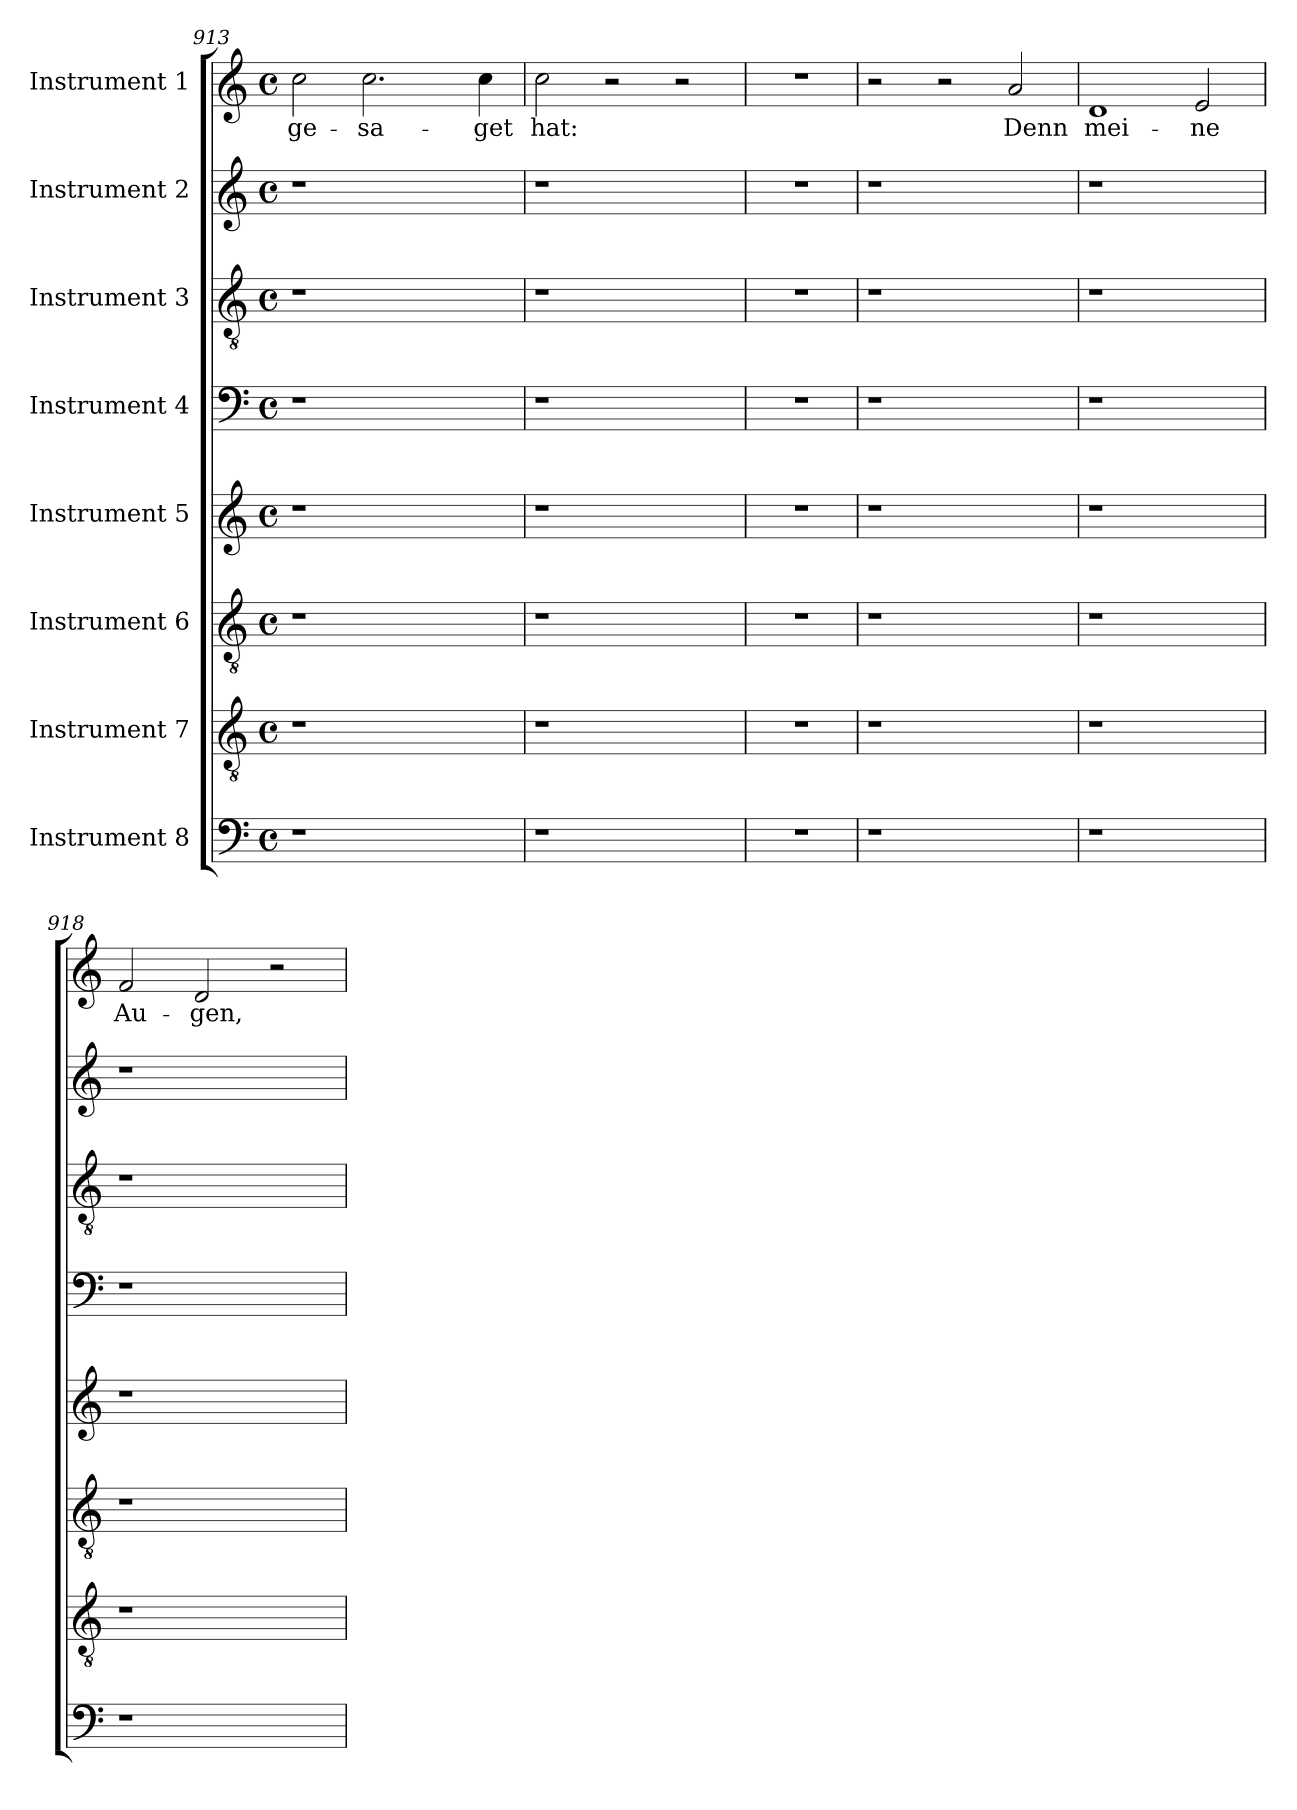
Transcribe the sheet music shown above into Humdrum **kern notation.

**kern	**kern	**kern	**kern	**kern	**kern	**kern	**kern	**text
*part8	*part7	*part6	*part5	*part4	*part3	*part2	*part1	*part1
*staff8	*staff7	*staff6	*staff5	*staff4	*staff3	*staff2	*staff1	*staff1
*I"Instrument 8	*I"Instrument 7	*I"Instrument 6	*I"Instrument 5	*I"Instrument 4	*I"Instrument 3	*I"Instrument 2	*I"Instrument 1	*
!!LO:LB:g=z
*clefF4	*clefGv2	*clefGv2	*clefG2	*clefF4	*clefGv2	*clefG2	*clefG2	*
*M4/4	*M4/4	*M4/4	*M4/4	*M4/4	*M4/4	*M4/4	*M4/4	*
*met(c)	*met(c)	*met(c)	*met(c)	*met(c)	*met(c)	*met(c)	*met(c)	*
=913	=913	=913	=913	=913	=913	=913	=913	=913
!	!	!	!	!	!	!	!	!LO:LY:b:cj
1r	1r	1r	1r	1r	1r	1r	2cc\	ge-
!	!	!	!	!	!	!	!	!LO:LY:b:cj
.	.	.	.	.	.	.	2.cc\	-sa-
2ryy	2ryy	2ryy	2ryy	2ryy	2ryy	2ryy	.	.
!	!	!	!	!	!	!	!	!LO:LY:b:cj
.	.	.	.	.	.	.	4cc\	-get
=914	=914	=914	=914	=914	=914	=914	=914	=914
!	!	!	!	!	!	!	!	!LO:LY:b:cj
1r	1r	1r	1r	1r	1r	1r	2cc\	hat:
.	.	.	.	.	.	.	2r	.
2ryy	2ryy	2ryy	2ryy	2ryy	2ryy	2ryy	2r	.
=915	=915	=915	=915	=915	=915	=915	=915	=915
1r	1r	1r	1r	1r	1r	1r	1r	.
=916	=916	=916	=916	=916	=916	=916	=916	=916
1r	1r	1r	1r	1r	1r	1r	2r	.
.	.	.	.	.	.	.	2r	.
!	!	!	!	!	!	!	!	!LO:LY:b:cj
2ryy	2ryy	2ryy	2ryy	2ryy	2ryy	2ryy	2a/	Denn
=917	=917	=917	=917	=917	=917	=917	=917	=917
!	!	!	!	!	!	!	!	!LO:LY:b:cj
1r	1r	1r	1r	1r	1r	1r	1d	mei-
!	!	!	!	!	!	!	!	!LO:LY:b:cj
2ryy	2ryy	2ryy	2ryy	2ryy	2ryy	2ryy	2e/	-ne
=918	=918	=918	=918	=918	=918	=918	=918	=918
!	!	!	!	!	!	!	!	!LO:LY:b:cj
1r	1r	1r	1r	1r	1r	1r	2f/	Au-
!	!	!	!	!	!	!	!	!LO:LY:b:cj
.	.	.	.	.	.	.	2d/	-gen,
2ryy	2ryy	2ryy	2ryy	2ryy	2ryy	2ryy	2r	.
=	=	=	=	=	=	=	=	=
*-	*-	*-	*-	*-	*-	*-	*-	*-
